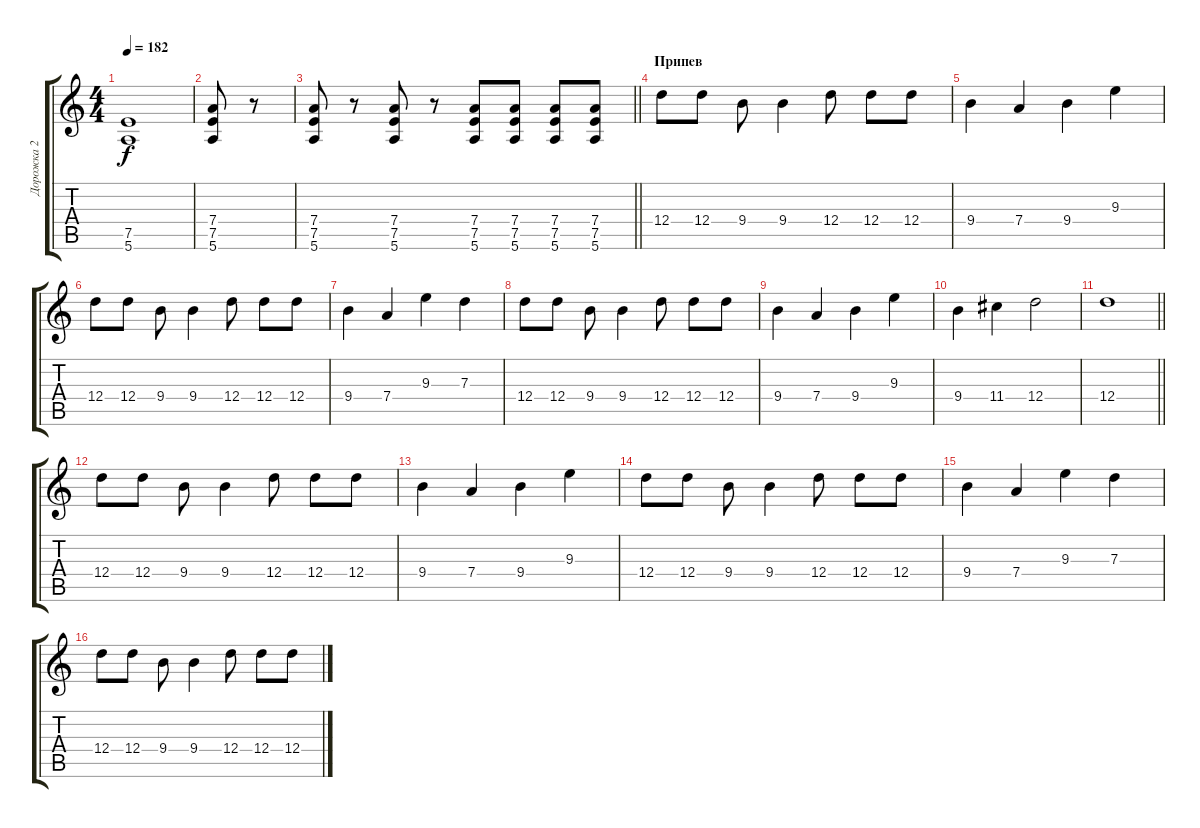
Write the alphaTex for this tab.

\track ("Дорожка 2" "Дорожка 2") {instrument distortionguitar}
\staff {score tabs}
\tuning (E4 B3 G3 D3 A2 E2) {hide}
\ts (4 4)
\tempo 182
\clef g2
\ks c
(7.5 5.6).1{dy f} |
(7.4 7.5 5.6).8 r.8 |
\barLineRight lightlight
(7.4 7.5 5.6).8 r.8 (7.4 7.5 5.6).8 r.8 (7.4 7.5 5.6).8 (7.4 7.5 5.6).8 (7.4 7.5 5.6).8 (7.4 7.5 5.6).8 |
\section ("" "Припев")
12.4.8 12.4.8 9.4.8 9.4.4 12.4.8 12.4.8 12.4.8 |
9.4.4 7.4.4 9.4.4 9.3.4 |
12.4.8 12.4.8 9.4.8 9.4.4 12.4.8 12.4.8 12.4.8 |
9.4.4 7.4.4 9.3.4 7.3.4 |
12.4.8 12.4.8 9.4.8 9.4.4 12.4.8 12.4.8 12.4.8 |
9.4.4 7.4.4 9.4.4 9.3.4 |
9.4.4 11.4.4 12.4.2 |
\barLineRight lightlight
12.4.1 |
12.4.8 12.4.8 9.4.8 9.4.4 12.4.8 12.4.8 12.4.8 |
9.4.4 7.4.4 9.4.4 9.3.4 |
12.4.8 12.4.8 9.4.8 9.4.4 12.4.8 12.4.8 12.4.8 |
9.4.4 7.4.4 9.3.4 7.3.4 |
12.4.8 12.4.8 9.4.8 9.4.4 12.4.8 12.4.8 12.4.8
